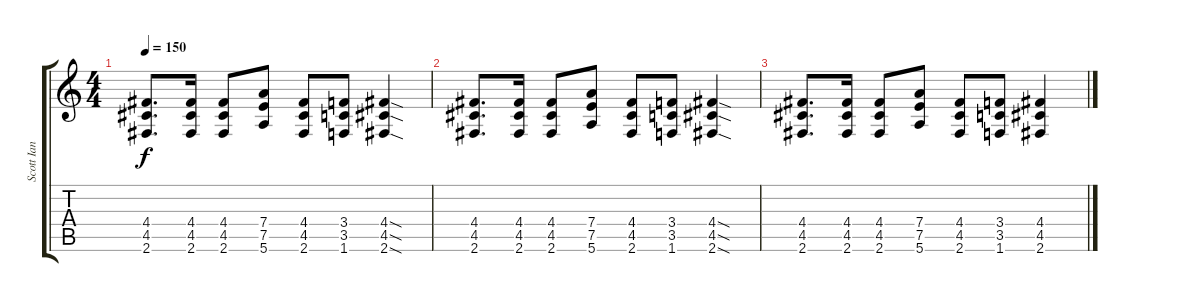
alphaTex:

\track ("Scott Ian" "Scott Ian") {instrument distortionguitar}
\staff {score tabs}
\tuning (E4 B3 G3 D3 A2 E2) {hide}
\ts (4 4)
\tempo 150
\clef g2
\ks c
(4.4 4.5 2.6).8{d dy f} (4.4 4.5 2.6).16 (4.4 4.5 2.6).8 (7.4 7.5 5.6).8 (4.4 4.5 2.6).8 (3.4 3.5 1.6).8 (4.4{sod} 4.5{sod} 2.6{sod}).4 |
(4.4 4.5 2.6).8{d} (4.4 4.5 2.6).16 (4.4 4.5 2.6).8 (7.4 7.5 5.6).8 (4.4 4.5 2.6).8 (3.4 3.5 1.6).8 (4.4{sod} 4.5{sod} 2.6{sod}).4 |
(4.4 4.5 2.6).8{d} (4.4 4.5 2.6).16 (4.4 4.5 2.6).8 (7.4 7.5 5.6).8 (4.4 4.5 2.6).8 (3.4 3.5 1.6).8 (4.4 4.5 2.6).4
